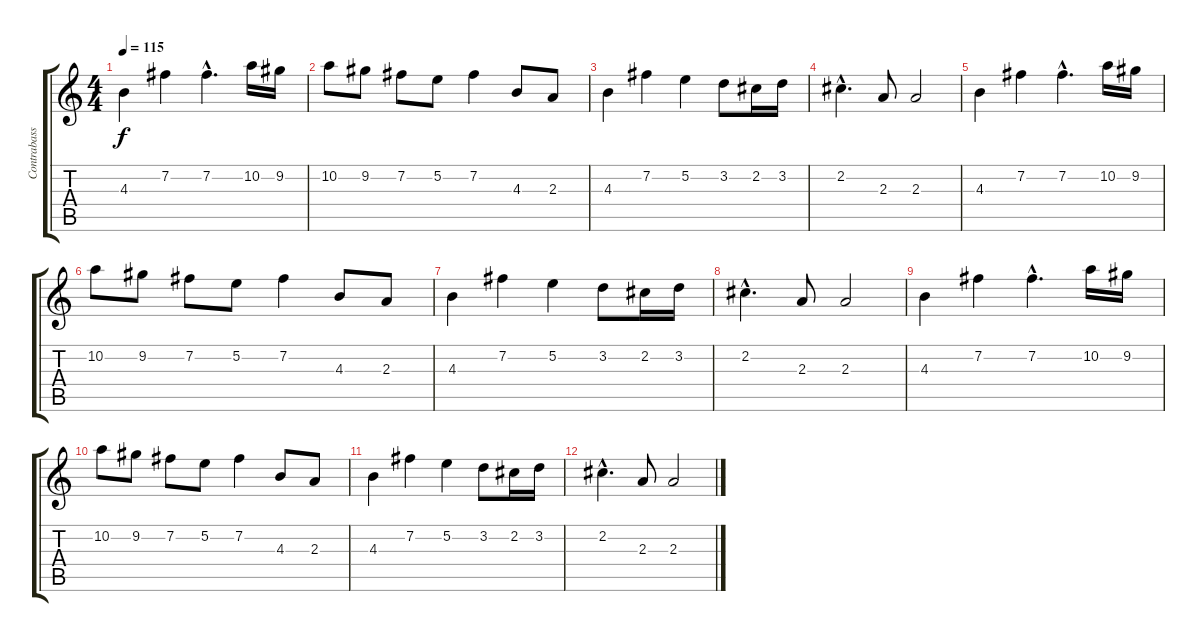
\track ("Contrabass" "Contrabass") {instrument contrabass}
\staff {score tabs}
\tuning (E4 B3 G3 D3 A2 E2) {hide}
\ts (4 4)
\tempo 115
\clef g2
\ks c
4.3.4{dy f} 7.2.4 7.2{hac}.4{d} 10.2.16 9.2.16 |
10.2.8 9.2.8 7.2.8 5.2.8 7.2.4 4.3.8 2.3.8 |
4.3.4 7.2.4 5.2.4 3.2.8 2.2.16 3.2.16 |
2.2{hac}.4{d} 2.3.8 2.3.2 |
4.3.4 7.2.4 7.2{hac}.4{d} 10.2.16 9.2.16 |
10.2.8 9.2.8 7.2.8 5.2.8 7.2.4 4.3.8 2.3.8 |
4.3.4 7.2.4 5.2.4 3.2.8 2.2.16 3.2.16 |
2.2{hac}.4{d} 2.3.8 2.3.2 |
4.3.4 7.2.4 7.2{hac}.4{d} 10.2.16 9.2.16 |
10.2.8 9.2.8 7.2.8 5.2.8 7.2.4 4.3.8 2.3.8 |
4.3.4 7.2.4 5.2.4 3.2.8 2.2.16 3.2.16 |
2.2{hac}.4{d} 2.3.8 2.3.2
